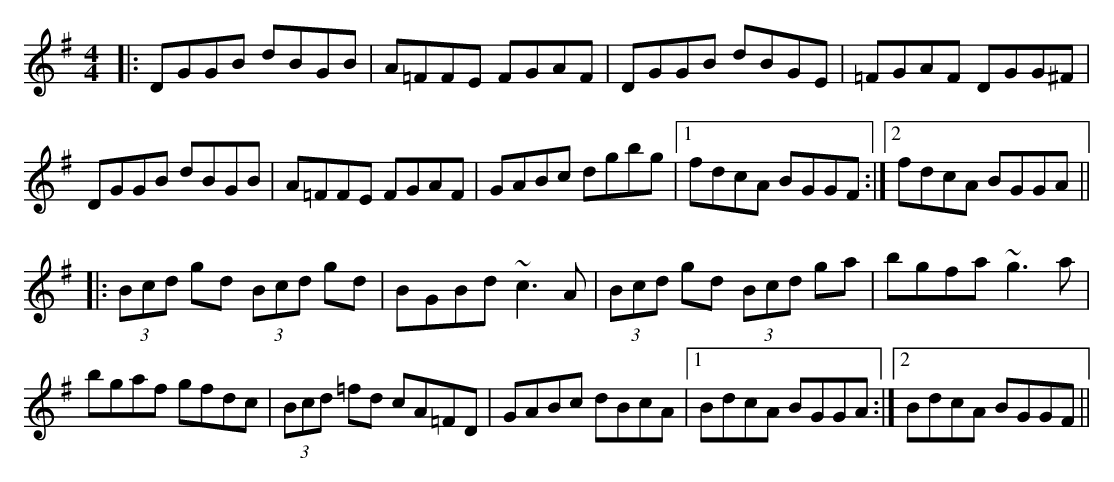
X:1
M:4/4
K:G
|:DGGB dBGB|A=FFE FGAF|DGGB dBGE|=FGAF DGG^F|
DGGB dBGB|A=FFE FGAF|GABc dgbg|1 fdcA BGGF:|2 fdcA BGGA||
|:(3Bcd gd (3Bcd gd|BGBd ~c3A|(3Bcd gd (3Bcd ga|bgfa ~g3a|
bgaf gfdc|(3Bcd =fd cA=FD|GABc dBcA|1 BdcA BGGA:|2 BdcA BGGF||
